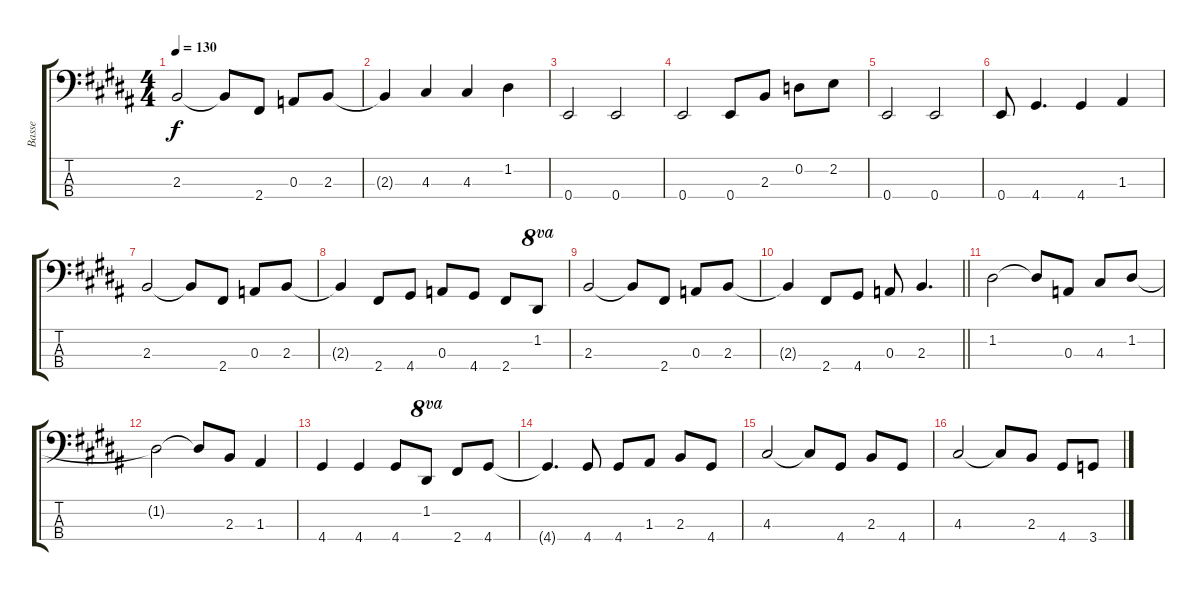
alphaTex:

\track ("Basse" "Basse") {instrument electricbasspick}
\staff {score tabs}
\tuning (G2 D2 A1 E1) {hide}
\ts (4 4)
\tempo 130
\clef f4
\ks b
2.3.2{dy f} 2.3{t}.8 2.4.8 0.3.8 2.3.8 |
2.3{t}.4 4.3.4 4.3.4 1.2.4 |
0.4.2 0.4.2 |
0.4.2 0.4.8 2.3.8 0.2.8 2.2.8 |
0.4.2 0.4.2 |
0.4.8 4.4.4{d} 4.4.4 1.3.4 |
2.3.2 2.3{t}.8 2.4.8 0.3.8 2.3.8 |
2.3{t}.4 2.4.8 4.4.8 0.3.8 4.4.8 2.4.8 1.2.8{ot 8va} |
2.3.2 2.3{t}.8 2.4.8 0.3.8 2.3.8 |
\barLineRight lightlight
2.3{t}.4 2.4.8 4.4.8 0.3.8 2.3.4{d} |
1.2.2 1.2{t}.8 0.3.8 4.3.8 1.2.8 |
1.2{t}.2 1.2{t}.8 2.3.8 1.3.4 |
4.4.4 4.4.4 4.4.8 1.2.8{ot 8va} 2.4.8 4.4.8 |
4.4{t}.4{d} 4.4.8 4.4.8 1.3.8 2.3.8 4.4.8 |
4.3.2 4.3{t}.8 4.4.8 2.3.8 4.4.8 |
4.3.2 4.3{t}.8 2.3.8 4.4.8 3.4.8
